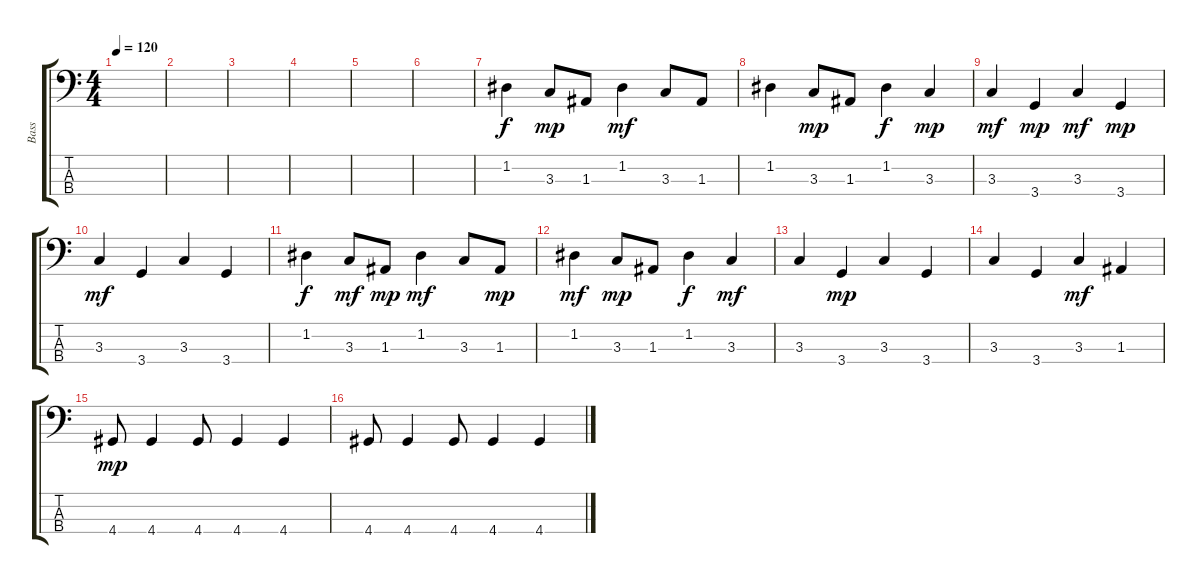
\track ("Bass" "Bass") {instrument electricbassfinger}
\staff {score tabs}
\tuning (G2 D2 A1 E1) {hide}
\ts (4 4)
\tempo 120
\clef f4
\ks c
|
|
|
|
|
|
1.2.4{instrument electricbassfinger} 3.3.8{dy mp} 1.3.8 1.2.4{dy mf} 3.3.8 1.3.8 |
1.2.4 3.3.8{dy mp} 1.3.8 1.2.4{dy f} 3.3.4{dy mp} |
3.3.4{dy mf} 3.4.4{dy mp} 3.3.4{dy mf} 3.4.4{dy mp} |
3.3.4{dy mf} 3.4.4 3.3.4 3.4.4 |
1.2.4{dy f} 3.3.8{dy mf} 1.3.8{dy mp} 1.2.4{dy mf} 3.3.8 1.3.8{dy mp} |
1.2.4{dy mf} 3.3.8{dy mp} 1.3.8 1.2.4{dy f} 3.3.4{dy mf} |
3.3.4 3.4.4{dy mp} 3.3.4 3.4.4 |
3.3.4 3.4.4 3.3.4{dy mf} 1.3.4 |
4.4.8{dy mp} 4.4.4 4.4.8 4.4.4 4.4.4 |
4.4.8 4.4.4 4.4.8 4.4.4 4.4.4
